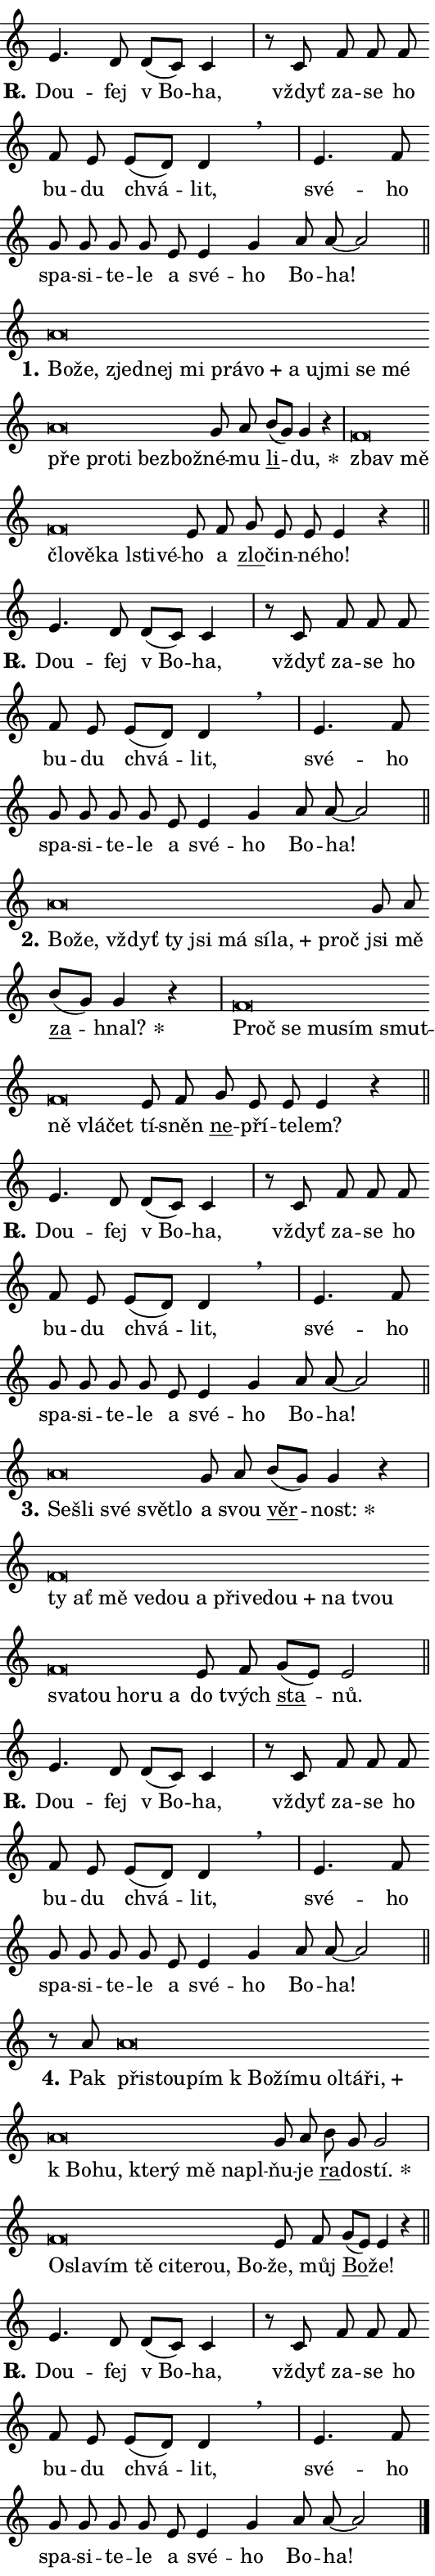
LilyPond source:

\version "2.24.0"
\header { tagline = "" }
\paper {
  indent = 0\cm
  top-margin = 0\cm
  right-margin = 0.13\cm % to fit lyric hyphens
  bottom-margin = 0\cm
  left-margin = 0\cm
  paper-width = 9\cm
  page-breaking = #ly:one-page-breaking
  system-system-spacing.basic-distance = #11
  score-system-spacing.basic-distance = #11
  ragged-last = ##f
}


%% Author: Thomas Morley
%% https://lists.gnu.org/archive/html/lilypond-user/2020-05/msg00002.html
#(define (line-position grob)
"Returns position of @var[grob} in current system:
   @code{'start}, if at first time-step
   @code{'end}, if at last time-step
   @code{'middle} otherwise
"
  (let* ((col (ly:item-get-column grob))
         (ln (ly:grob-object col 'left-neighbor))
         (rn (ly:grob-object col 'right-neighbor))
         (col-to-check-left (if (ly:grob? ln) ln col))
         (col-to-check-right (if (ly:grob? rn) rn col))
         (break-dir-left
           (and
             (ly:grob-property col-to-check-left 'non-musical #f)
             (ly:item-break-dir col-to-check-left)))
         (break-dir-right
           (and
             (ly:grob-property col-to-check-right 'non-musical #f)
             (ly:item-break-dir col-to-check-right))))
        (cond ((eqv? 1 break-dir-left) 'start)
              ((eqv? -1 break-dir-right) 'end)
              (else 'middle))))

#(define (tranparent-at-line-position vctor)
  (lambda (grob)
  "Relying on @code{line-position} select the relevant enry from @var{vctor}.
Used to determine transparency,"
    (case (line-position grob)
      ((end) (not (vector-ref vctor 0)))
      ((middle) (not (vector-ref vctor 1)))
      ((start) (not (vector-ref vctor 2))))))

noteHeadBreakVisibility =
#(define-music-function (break-visibility)(vector?)
"Makes @code{NoteHead}s transparent relying on @var{break-visibility}"
#{
  \override NoteHead.transparent =
    #(tranparent-at-line-position break-visibility)
#})

#(define delete-ledgers-for-transparent-note-heads
  (lambda (grob)
    "Reads whether a @code{NoteHead} is transparent.
If so this @code{NoteHead} is removed from @code{'note-heads} from
@var{grob}, which is supposed to be @code{LedgerLineSpanner}.
As a result ledgers are not printed for this @code{NoteHead}"
    (let* ((nhds-array (ly:grob-object grob 'note-heads))
           (nhds-list
             (if (ly:grob-array? nhds-array)
                 (ly:grob-array->list nhds-array)
                 '()))
           ;; Relies on the transparent-property being done before
           ;; Staff.LedgerLineSpanner.after-line-breaking is executed.
           ;; This is fragile ...
           (to-keep
             (remove
               (lambda (nhd)
                 (ly:grob-property nhd 'transparent #f))
               nhds-list)))
      ;; TODO find a better method to iterate over grob-arrays, similiar
      ;; to filter/remove etc for lists
      ;; For now rebuilt from scratch
      (set! (ly:grob-object grob 'note-heads)  '())
      (for-each
        (lambda (nhd)
          (ly:pointer-group-interface::add-grob grob 'note-heads nhd))
        to-keep))))

squashNotes = {
  \override NoteHead.X-extent = #'(-0.2 . 0.2)
  \override NoteHead.Y-extent = #'(-0.75 . 0)
  \override NoteHead.stencil =
    #(lambda (grob)
       (let ((pos (ly:grob-property grob 'staff-position)))
         (begin
           (if (< pos -7) (display "ERROR: Lower brevis then expected\n") (display ""))
           (if (<= pos -6) ly:text-interface::print ly:note-head::print))))
}
unSquashNotes = {
  \revert NoteHead.X-extent
  \revert NoteHead.Y-extent
  \revert NoteHead.stencil
}

hideNotes = \noteHeadBreakVisibility #begin-of-line-visible
unHideNotes = \noteHeadBreakVisibility #all-visible

% work-around for resetting accidentals
% https://lilypond.org/doc/v2.23/Documentation/notation/displaying-rhythms#unmetered-music
cadenzaMeasure = {
  \cadenzaOff
  \partial 1024 s1024
  \cadenzaOn
}

#(define-markup-command (accent layout props text) (markup?)
  "Underline accented syllable"
  (interpret-markup layout props
    #{\markup \override #'(offset . 4.3) \underline { #text }#}))

responsum = \markup \concat {
  "R" \hspace #-1.05 \path #0.1 #'((moveto 0 0.07) (lineto 0.9 0.8)) \hspace #0.05 "."
}

spaceSize = #0.6828661417322834 % exact space size for TeX Gyre Schola

\layout {
  \context {
    \Staff
    \remove "Time_signature_engraver"
    \override LedgerLineSpanner.after-line-breaking = #delete-ledgers-for-transparent-note-heads
  }
  \context {
    \Lyrics {
      \override LyricSpace.minimum-distance = \spaceSize
      \override LyricText.font-name = #"TeX Gyre Schola"
      \override LyricText.font-size = 1
      \override StanzaNumber.font-name = #"TeX Gyre Schola Bold"
      \override StanzaNumber.font-size = 1
    }
  }
  \context {
    \Score 
    \override NoteHead.text =
      #(lambda (grob) 
        (let ((pos (ly:grob-property grob 'staff-position)))
          #{\markup {
            \combine
              \halign #-0.55 \raise #(if (= pos -6) 0 0.5) \override #'(thickness . 2) \draw-line #'(3.2 . 0)
              \musicglyph "noteheads.sM1"
          }#}))
  }
}

% magnetic-lyrics.ily
%
%   written by
%     Jean Abou Samra <jean@abou-samra.fr>
%     Werner Lemberg <wl@gnu.org>
%
%   adapted by
%     Jiri Hon <jiri.hon@gmail.com>
%
% Version 2022-Apr-15

% https://www.mail-archive.com/lilypond-user@gnu.org/msg149350.html

#(define (Left_hyphen_pointer_engraver context)
   "Collect syllable-hyphen-syllable occurrences in lyrics and store
them in properties.  This engraver only looks to the left.  For
example, if the lyrics input is @code{foo -- bar}, it does the
following.

@itemize @bullet
@item
Set the @code{text} property of the @code{LyricHyphen} grob between
@q{foo} and @q{bar} to @code{foo}.

@item
Set the @code{left-hyphen} property of the @code{LyricText} grob with
text @q{foo} to the @code{LyricHyphen} grob between @q{foo} and
@q{bar}.
@end itemize

Use this auxiliary engraver in combination with the
@code{lyric-@/text::@/apply-@/magnetic-@/offset!} hook."
   (let ((hyphen #f)
         (text #f))
     (make-engraver
      (acknowledgers
       ((lyric-syllable-interface engraver grob source-engraver)
        (set! text grob)))
      (end-acknowledgers
       ((lyric-hyphen-interface engraver grob source-engraver)
        ;(when (not (grob::has-interface grob 'lyric-space-interface))
          (set! hyphen grob)));)
      ((stop-translation-timestep engraver)
       (when (and text hyphen)
         (ly:grob-set-object! text 'left-hyphen hyphen))
       (set! text #f)
       (set! hyphen #f)))))

#(define (lyric-text::apply-magnetic-offset! grob)
   "If the space between two syllables is less than the value in
property @code{LyricText@/.details@/.squash-threshold}, move the right
syllable to the left so that it gets concatenated with the left
syllable.

Use this function as a hook for
@code{LyricText@/.after-@/line-@/breaking} if the
@code{Left_@/hyphen_@/pointer_@/engraver} is active."
   (let ((hyphen (ly:grob-object grob 'left-hyphen #f)))
     (when hyphen
       (let ((left-text (ly:spanner-bound hyphen LEFT)))
         (when (grob::has-interface left-text 'lyric-syllable-interface)
           (let* ((common (ly:grob-common-refpoint grob left-text X))
                  (this-x-ext (ly:grob-extent grob common X))
                  (left-x-ext
                   (begin
                     ;; Trigger magnetism for left-text.
                     (ly:grob-property left-text 'after-line-breaking)
                     (ly:grob-extent left-text common X)))
                  ;; `delta` is the gap width between two syllables.
                  (delta (- (interval-start this-x-ext)
                            (interval-end left-x-ext)))
                  (details (ly:grob-property grob 'details))
                  (threshold (assoc-get 'squash-threshold details 0.2)))
             (when (< delta threshold)
               (let* (;; We have to manipulate the input text so that
                      ;; ligatures crossing syllable boundaries are not
                      ;; disabled.  For languages based on the Latin
                      ;; script this is essentially a beautification.
                      ;; However, for non-Western scripts it can be a
                      ;; necessity.
                      (lt (ly:grob-property left-text 'text))
                      (rt (ly:grob-property grob 'text))
                      (is-space (grob::has-interface hyphen 'lyric-space-interface))
                      (space (if is-space " " ""))
                      (extra-delta (if is-space spaceSize 0))
                      ;; Append new syllable.
                      (ltrt-space (if (and (string? lt) (string? rt))
                                (string-append lt space rt)
                                (make-concat-markup (list lt space rt))))
                      ;; Right-align `ltrt` to the right side.
                      (ltrt-space-markup (grob-interpret-markup
                               grob
                               (make-translate-markup
                                (cons (interval-length this-x-ext) 0)
                                (make-right-align-markup ltrt-space)))))
                 (begin
                   ;; Don't print `left-text`.
                   (ly:grob-set-property! left-text 'stencil #f)
                   ;; Set text and stencil (which holds all collected
                   ;; syllables so far) and shift it to the left.
                   (ly:grob-set-property! grob 'text ltrt-space)
                   (ly:grob-set-property! grob 'stencil ltrt-space-markup)
                   (ly:grob-translate-axis! grob (- (- delta extra-delta)) X))))))))))


#(define (lyric-hyphen::displace-bounds-first grob)
   ;; Make very sure this callback isn't triggered too early.
   (let ((left (ly:spanner-bound grob LEFT))
         (right (ly:spanner-bound grob RIGHT)))
     (ly:grob-property left 'after-line-breaking)
     (ly:grob-property right 'after-line-breaking)
     (ly:lyric-hyphen::print grob)))

squashThreshold = #0.4

\layout {
  \context {
    \Lyrics
    \consists #Left_hyphen_pointer_engraver
    \override LyricText.after-line-breaking =
      #lyric-text::apply-magnetic-offset!
    \override LyricHyphen.stencil = #lyric-hyphen::displace-bounds-first
    \override LyricText.details.squash-threshold = \squashThreshold
    \override LyricHyphen.minimum-distance = 0
    \override LyricHyphen.minimum-length = \squashThreshold
  }
}

squashText = \override LyricText.details.squash-threshold = 9999
unSquashText = \override LyricText.details.squash-threshold = \squashThreshold

leftText = \override LyricText.self-alignment-X = #LEFT
unLeftText = \revert LyricText.self-alignment-X

starOffset = #(lambda (grob) 
                (let ((x_offset (ly:self-alignment-interface::aligned-on-x-parent grob)))
                  (if (= x_offset 0) 0 (+ x_offset 1.2))))

star = #(define-music-function (syllable)(string?)
"Append star separator at the end of a syllable"
#{
  \once \override LyricText.X-offset = #starOffset
  \lyricmode { \markup {
    #syllable
    \override #'((font-name . "TeX Gyre Schola Bold")) \hspace #0.2 \lower #0.65 \larger "*"
  } }
#})

starAccent = #(define-music-function (syllable)(string?)
"Append star separator at the end of a syllable and make accent"
#{
  \once \override LyricText.X-offset = #starOffset
  \lyricmode { \markup {
    \accent #syllable
    \override #'((font-name . "TeX Gyre Schola Bold")) \hspace #0.2 \lower #0.65 \larger "*"
  } }
#})

breath = #(define-music-function (syllable)(string?)
"Append breathing indicator at the end of a syllable"
#{
  \lyricmode { \markup { #syllable "+" } }
#})

optionalBreath = #(define-music-function (syllable)(string?)
"Append optional breathing indicator at the end of a syllable"
#{
  \lyricmode { \markup { #syllable "(+)" } }
#})


\score {
    <<
        \new Voice = "melody" { \cadenzaOn \key c \major \relative { e'4. d8 d[( c)] c4 \cadenzaMeasure \bar "|" r8 c f f f \bar "" f e e[( d)] d4 \breathe \cadenzaMeasure \bar "|" e4. f8 \bar "" g g g g \bar "" e e4 g a8 a~a2 \cadenzaMeasure \bar "||" \break } }
        \new Lyrics \lyricsto "melody" { \lyricmode { \set stanza = \responsum
Dou -- fej "v Bo" -- ha, vždyť za -- se ho bu -- du chvá -- lit, své -- ho spa -- si -- te -- le a své -- ho Bo -- ha! } }
    >>
    \layout {}
}

\score {
    <<
        \new Voice = "melody" { \cadenzaOn \key c \major \relative { \squashNotes a'\breve*1/16 \hideNotes \breve*1/16 \bar "" \breve*1/16 \bar "" \breve*1/16 \bar "" \breve*1/16 \bar "" \breve*1/16 \bar "" \breve*1/16 \bar "" \breve*1/16 \bar "" \breve*1/16 \bar "" \breve*1/16 \bar "" \breve*1/16 \bar "" \breve*1/16 \bar "" \breve*1/16 \bar "" \breve*1/16 \bar "" \breve*1/16 \bar "" \breve*1/16 \breve*1/16 \bar "" \unHideNotes \unSquashNotes g8 a \bar "" b[( g)] g4 r \cadenzaMeasure \bar "|" \squashNotes f\breve*1/16 \hideNotes \breve*1/16 \bar "" \breve*1/16 \bar "" \breve*1/16 \bar "" \breve*1/16 \bar "" \breve*1/16 \breve*1/16 \bar "" \unHideNotes \unSquashNotes e8 f \bar "" g e e e4 r \cadenzaMeasure \bar "||" \break } }
        \new Lyrics \lyricsto "melody" { \lyricmode { \set stanza = "1."
\leftText Bo -- \squashText že, zjed -- nej mi prá -- \breath "vo" a u -- jmi se mé pře pro -- ti bez -- bož -- \unLeftText \unSquashText né -- mu \markup \accent li -- \star du, \leftText zbav \squashText mě člo -- vě -- ka lsti -- vé -- \unLeftText \unSquashText ho a \markup \accent zlo -- čin -- né -- ho! } }
    >>
    \layout {}
}

\score {
    <<
        \new Voice = "melody" { \cadenzaOn \key c \major \relative { e'4. d8 d[( c)] c4 \cadenzaMeasure \bar "|" r8 c f f f \bar "" f e e[( d)] d4 \breathe \cadenzaMeasure \bar "|" e4. f8 \bar "" g g g g \bar "" e e4 g a8 a~a2 \cadenzaMeasure \bar "||" \break } }
        \new Lyrics \lyricsto "melody" { \lyricmode { \set stanza = \responsum
Dou -- fej "v Bo" -- ha, vždyť za -- se ho bu -- du chvá -- lit, své -- ho spa -- si -- te -- le a své -- ho Bo -- ha! } }
    >>
    \layout {}
}

\score {
    <<
        \new Voice = "melody" { \cadenzaOn \key c \major \relative { \squashNotes a'\breve*1/16 \hideNotes \breve*1/16 \bar "" \breve*1/16 \bar "" \breve*1/16 \bar "" \breve*1/16 \bar "" \breve*1/16 \bar "" \breve*1/16 \bar "" \breve*1/16 \breve*1/16 \bar "" \unHideNotes \unSquashNotes g8 a \bar "" b[( g)] g4 r \cadenzaMeasure \bar "|" \squashNotes f\breve*1/16 \hideNotes \breve*1/16 \bar "" \breve*1/16 \bar "" \breve*1/16 \bar "" \breve*1/16 \bar "" \breve*1/16 \bar "" \breve*1/16 \breve*1/16 \bar "" \unHideNotes \unSquashNotes e8 f \bar "" g e e e4 r \cadenzaMeasure \bar "||" \break } }
        \new Lyrics \lyricsto "melody" { \lyricmode { \set stanza = "2."
\leftText Bo -- \squashText že, vždyť ty jsi má sí -- \breath "la," proč \unLeftText \unSquashText jsi mě \markup \accent za -- \star hnal? \leftText Proč \squashText se mu -- sím smut -- ně vlá -- čet \unLeftText \unSquashText tí -- sněn \markup \accent ne -- pří -- te -- lem? } }
    >>
    \layout {}
}

\score {
    <<
        \new Voice = "melody" { \cadenzaOn \key c \major \relative { e'4. d8 d[( c)] c4 \cadenzaMeasure \bar "|" r8 c f f f \bar "" f e e[( d)] d4 \breathe \cadenzaMeasure \bar "|" e4. f8 \bar "" g g g g \bar "" e e4 g a8 a~a2 \cadenzaMeasure \bar "||" \break } }
        \new Lyrics \lyricsto "melody" { \lyricmode { \set stanza = \responsum
Dou -- fej "v Bo" -- ha, vždyť za -- se ho bu -- du chvá -- lit, své -- ho spa -- si -- te -- le a své -- ho Bo -- ha! } }
    >>
    \layout {}
}

\score {
    <<
        \new Voice = "melody" { \cadenzaOn \key c \major \relative { \squashNotes a'\breve*1/16 \hideNotes \breve*1/16 \bar "" \breve*1/16 \bar "" \breve*1/16 \breve*1/16 \bar "" \unHideNotes \unSquashNotes g8 a \bar "" b[( g)] g4 r \cadenzaMeasure \bar "|" \squashNotes f\breve*1/16 \hideNotes \breve*1/16 \bar "" \breve*1/16 \bar "" \breve*1/16 \bar "" \breve*1/16 \bar "" \breve*1/16 \bar "" \breve*1/16 \bar "" \breve*1/16 \bar "" \breve*1/16 \bar "" \breve*1/16 \bar "" \breve*1/16 \bar "" \breve*1/16 \bar "" \breve*1/16 \bar "" \breve*1/16 \bar "" \breve*1/16 \breve*1/16 \bar "" \unHideNotes \unSquashNotes e8 f \bar "" g[( e)] e2 \cadenzaMeasure \bar "||" \break } }
        \new Lyrics \lyricsto "melody" { \lyricmode { \set stanza = "3."
\leftText Se -- \squashText šli své svět -- lo \unLeftText \unSquashText a svou \markup \accent věr -- \star nost: \leftText ty \squashText ať mě ve -- dou a při -- ve -- \breath "dou" na tvou sva -- tou ho -- ru a \unLeftText \unSquashText do tvých \markup \accent sta -- nů. } }
    >>
    \layout {}
}

\score {
    <<
        \new Voice = "melody" { \cadenzaOn \key c \major \relative { e'4. d8 d[( c)] c4 \cadenzaMeasure \bar "|" r8 c f f f \bar "" f e e[( d)] d4 \breathe \cadenzaMeasure \bar "|" e4. f8 \bar "" g g g g \bar "" e e4 g a8 a~a2 \cadenzaMeasure \bar "||" \break } }
        \new Lyrics \lyricsto "melody" { \lyricmode { \set stanza = \responsum
Dou -- fej "v Bo" -- ha, vždyť za -- se ho bu -- du chvá -- lit, své -- ho spa -- si -- te -- le a své -- ho Bo -- ha! } }
    >>
    \layout {}
}

\score {
    <<
        \new Voice = "melody" { \cadenzaOn \key c \major \relative { r8 a'8 \squashNotes a\breve*1/16 \hideNotes \breve*1/16 \bar "" \breve*1/16 \bar "" \breve*1/16 \bar "" \breve*1/16 \bar "" \breve*1/16 \bar "" \breve*1/16 \bar "" \breve*1/16 \bar "" \breve*1/16 \bar "" \breve*1/16 \bar "" \breve*1/16 \bar "" \breve*1/16 \bar "" \breve*1/16 \bar "" \breve*1/16 \bar "" \breve*1/16 \breve*1/16 \bar "" \unHideNotes \unSquashNotes g8 a \bar "" b g g2 \cadenzaMeasure \bar "|" \squashNotes f\breve*1/16 \hideNotes \breve*1/16 \bar "" \breve*1/16 \bar "" \breve*1/16 \bar "" \breve*1/16 \bar "" \breve*1/16 \bar "" \breve*1/16 \breve*1/16 \bar "" \unHideNotes \unSquashNotes e8 f \bar "" g[( e)] e4 r \cadenzaMeasure \bar "||" \break } }
        \new Lyrics \lyricsto "melody" { \lyricmode { \set stanza = "4."
Pak \leftText při -- \squashText stou -- pím "k Bo" -- ží -- mu ol -- tá -- \breath "ři," "k Bo" -- hu, kte -- rý mě na -- pl -- \unLeftText \unSquashText ňu -- je \markup \accent ra -- do -- \star stí. \leftText O -- \squashText sla -- vím tě ci -- te -- rou, Bo -- \unLeftText \unSquashText že, můj \markup \accent Bo -- že! } }
    >>
    \layout {}
}

\score {
    <<
        \new Voice = "melody" { \cadenzaOn \key c \major \relative { e'4. d8 d[( c)] c4 \cadenzaMeasure \bar "|" r8 c f f f \bar "" f e e[( d)] d4 \breathe \cadenzaMeasure \bar "|" e4. f8 \bar "" g g g g \bar "" e e4 g a8 a~a2 \cadenzaMeasure \bar "||" \break } \bar "|." }
        \new Lyrics \lyricsto "melody" { \lyricmode { \set stanza = \responsum
Dou -- fej "v Bo" -- ha, vždyť za -- se ho bu -- du chvá -- lit, své -- ho spa -- si -- te -- le a své -- ho Bo -- ha! } }
    >>
    \layout {}
}
